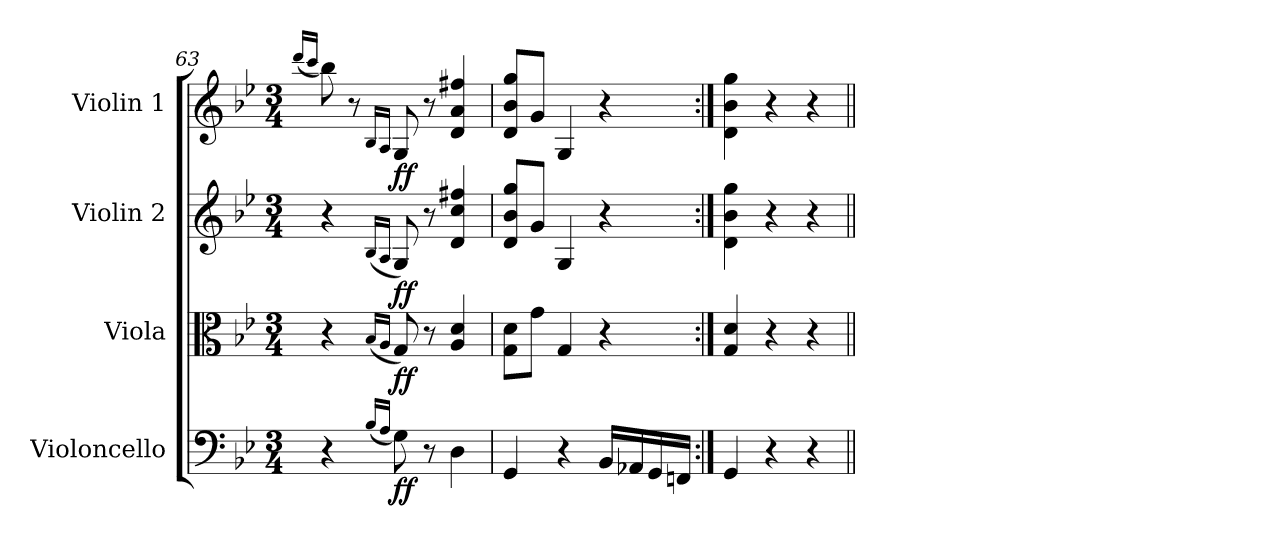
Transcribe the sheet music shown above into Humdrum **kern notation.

**kern	**dynam	**kern	**dynam	**kern	**dynam	**kern	**dynam
*part4	*part4	*part3	*part3	*part2	*part2	*part1	*part1
*staff4	*staff4	*staff3	*staff3	*staff2	*staff2	*staff1	*staff1
*I"Violoncello	*	*I"Viola	*	*I"Violin 2	*	*I"Violin 1	*
*I'Vc	*	*I'Vla	*	*I'Vln	*	*I'Vln	*
*clefF4	*	*clefC3	*	*clefG2	*	*clefG2	*
*k[b-e-]	*	*k[b-e-]	*	*k[b-e-]	*	*k[b-e-]	*
*M3/4	*	*M3/4	*	*M3/4	*	*M3/4	*
=63	=63	=63	=63	=63	=63	=63	=63
.	.	.	.	.	.	(16qddd/LL	.
.	.	.	.	.	.	16qccc/JJ	.
4r	.	4r	.	4r	.	8bb-\)	.
.	.	.	.	.	.	8r	.
(16qB-/LL	.	(16qB-/LL	.	(16qB-/LL	.	16qB-/LL	.
16qA/JJ	.	16qA/JJ	.	16qA/JJ	.	16qA/JJ	.
!	!LO:DY:b	!	!LO:DY:b	!	!LO:DY:b	!	!LO:DY:b
8G\)	ff	8G/)	ff	8G/)	ff	8G/	ff
8r	.	8r	.	8r	.	8r	.
4D\	.	4A/ 4d/	.	4d/ 4cc/ 4ff#X/	.	4d/ 4a/ 4ff#X/	.
=63X2	=63X2	=63X2	=63X2	=63X2	=63X2	=63X2	=63X2
4GG/	.	8G\ 8d\L	.	8d/ 8b-/ 8gg/L	.	8d/ 8b-/ 8gg/L	.
.	.	8g\J	.	8g/J	.	8g/J	.
4r	.	4G/	.	4G/	.	4G/	.
16BB-/LL	.	4r	.	4r	.	4r	.
16AA-X/	.	.	.	.	.	.	.
16GG/	.	.	.	.	.	.	.
16FFn/JJ	.	.	.	.	.	.	.
=64:|!	=64:|!	=64:|!	=64:|!	=64:|!	=64:|!	=64:|!	=64:|!
4GG/	.	4G/ 4d/	.	4d\ 4b-\ 4gg\	.	4d\ 4b-\ 4gg\	.
4r	.	4r	.	4r	.	4r	.
4r	.	4r	.	4r	.	4r	.
=||	=||	=||	=||	=||	=||	=||	=||
*-	*-	*-	*-	*-	*-	*-	*-
